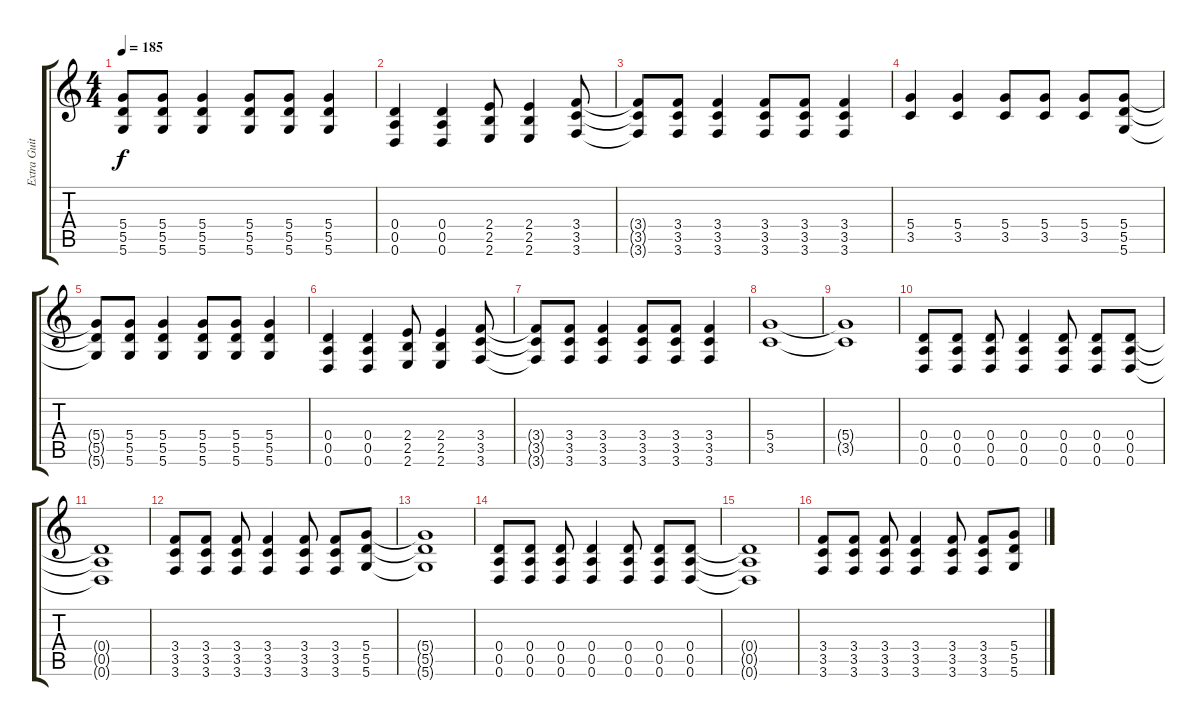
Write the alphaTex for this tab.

\track ("Extra Guitar" "Extra Guit") {instrument distortionguitar}
\staff {score tabs}
\tuning (E4 B3 G3 D3 A2 D2) {hide}
\ts (4 4)
\tempo 185
\clef g2
\ks c
(5.4{t} 5.5{t} 5.6{t}).8{dy f} (5.4 5.5 5.6).8 (5.4 5.5 5.6).4 (5.4 5.5 5.6).8 (5.4 5.5 5.6).8 (5.4 5.5 5.6).4 |
(0.4 0.5 0.6).4 (0.4 0.5 0.6).4 (2.4 2.5 2.6).8 (2.4 2.5 2.6).4 (3.4 3.5 3.6).8 |
(3.4{t} 3.5{t} 3.6{t}).8 (3.4 3.5 3.6).8 (3.4 3.5 3.6).4 (3.4 3.5 3.6).8 (3.4 3.5 3.6).8 (3.4 3.5 3.6).4 |
(5.4 3.5).4 (5.4 3.5).4 (5.4 3.5).8 (5.4 3.5).8 (5.4 3.5).8 (5.4 5.5 5.6).8 |
(5.4{t} 5.5{t} 5.6{t}).8 (5.4 5.5 5.6).8 (5.4 5.5 5.6).4 (5.4 5.5 5.6).8 (5.4 5.5 5.6).8 (5.4 5.5 5.6).4 |
(0.4 0.5 0.6).4 (0.4 0.5 0.6).4 (2.4 2.5 2.6).8 (2.4 2.5 2.6).4 (3.4 3.5 3.6).8 |
(3.4{t} 3.5{t} 3.6{t}).8 (3.4 3.5 3.6).8 (3.4 3.5 3.6).4 (3.4 3.5 3.6).8 (3.4 3.5 3.6).8 (3.4 3.5 3.6).4 |
(5.4 3.5).1 |
(5.4{t} 3.5{t}).1 |
(0.4 0.5 0.6).8 (0.4 0.5 0.6).8 (0.4 0.5 0.6).8 (0.4 0.5 0.6).4 (0.4 0.5 0.6).8 (0.4 0.5 0.6).8 (0.4 0.5 0.6).8 |
(0.4{t} 0.5{t} 0.6{t}).1 |
(3.4 3.5 3.6).8 (3.4 3.5 3.6).8 (3.4 3.5 3.6).8 (3.4 3.5 3.6).4 (3.4 3.5 3.6).8 (3.4 3.5 3.6).8 (5.4 5.5 5.6).8 |
(5.4{t} 5.5{t} 5.6{t}).1 |
(0.4 0.5 0.6).8 (0.4 0.5 0.6).8 (0.4 0.5 0.6).8 (0.4 0.5 0.6).4 (0.4 0.5 0.6).8 (0.4 0.5 0.6).8 (0.4 0.5 0.6).8 |
(0.4{t} 0.5{t} 0.6{t}).1 |
(3.4 3.5 3.6).8 (3.4 3.5 3.6).8 (3.4 3.5 3.6).8 (3.4 3.5 3.6).4 (3.4 3.5 3.6).8 (3.4 3.5 3.6).8 (5.4 5.5 5.6).8
